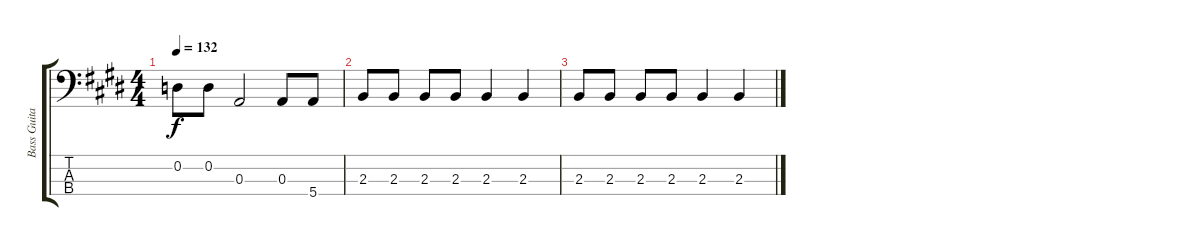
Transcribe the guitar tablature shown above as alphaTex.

\track ("Bass Guitar" "Bass Guita") {instrument electricbasspick}
\staff {score tabs}
\tuning (G2 D2 A1 E1) {hide}
\ts (4 4)
\tempo 132
\clef f4
\ks e
0.2{t}.8{dy f} 0.2.8 0.3.2 0.3.8 5.4.8 |
2.3.8 2.3.8 2.3.8 2.3.8 2.3.4 2.3.4 |
2.3.8 2.3.8 2.3.8 2.3.8 2.3.4 2.3.4
